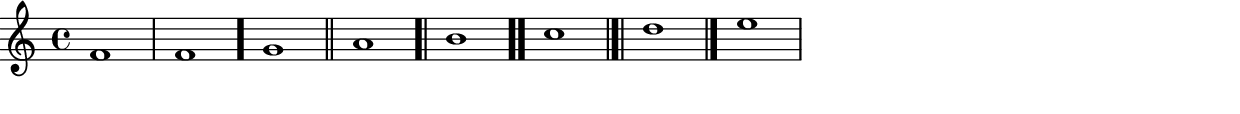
%% Generated by lilypond-book
%% Options: [exampleindent=10.16\mm,indent=0\mm,line-width=160\mm,quote]
\include "lilypond-book-preamble.ly"


% ****************************************************************
% Start cut-&-pastable-section
% ****************************************************************

#(ly:set-option 'eps-box-padding 3.000000)



\paper {
  indent = 0\mm
  line-width = 160\mm
  % offset the left padding, also add 1mm as lilypond creates cropped
  % images with a little space on the right
  line-width = #(- line-width (* mm  3.000000) (* mm 1))
  line-width = 160\mm - 2.0 * 10.16\mm
  % offset the left padding, also add 1mm as lilypond creates cropped
  % images with a little space on the right
  line-width = #(- line-width (* mm  3.000000) (* mm 1))
}

\layout {
  
}




% ****************************************************************
% ly snippet:
% ****************************************************************
\sourcefileline 2750
\relative {
  f'1 \bar "|"
  f1 \bar "."
  g1 \bar "||"
  a1 \bar ".|"
  b1 \bar ".."
  c1 \bar "|.|"
  d1 \bar "|."
  e1
}



% ****************************************************************
% end ly snippet
% ****************************************************************
